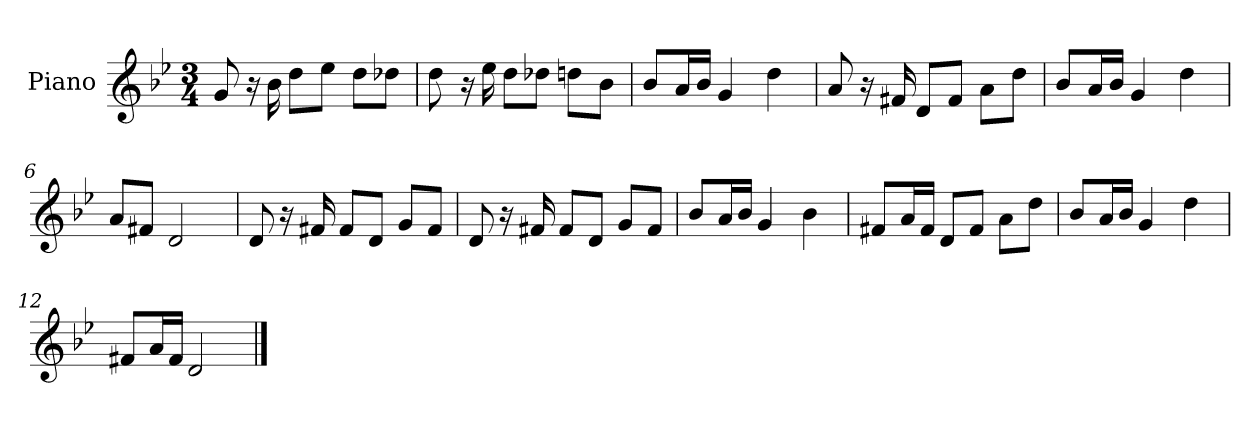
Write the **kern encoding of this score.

**kern
*part1
*staff1
*I"Piano
*I'P-no
*clefG2
*k[b-e-]
*M3/4
*MM92
=1
8g/
16r
16b-\
8dd\L
8ee-\J
8dd\L
8dd-X\J
=2
8dd\
16r
16ee-\
8dd\L
8dd-X\J
8ddn\L
8b-\J
=3
8b-/L
16a/L
16b-/JJ
4g/
4dd\
=4
8a/
16r
16f#X/
8d/L
8f#/J
8a\L
8dd\J
=5
8b-/L
16a/L
16b-/JJ
4g/
4dd\
=6
8a/L
8f#X/J
2d/
!!LO:LB:g=z
=7
8d/
16r
16f#X/
8f#/L
8d/J
8g/L
8f#/J
=8
8d/
16r
16f#X/
8f#/L
8d/J
8g/L
8f#/J
=9
8b-/L
16a/L
16b-/JJ
4g/
4b-\
=10
8f#X/L
16a/L
16f#/JJ
8d/L
8f#/J
8a\L
8dd\J
=11
8b-/L
16a/L
16b-/JJ
4g/
4dd\
=12
8f#X/L
16a/L
16f#/JJ
2d/
==
*-
